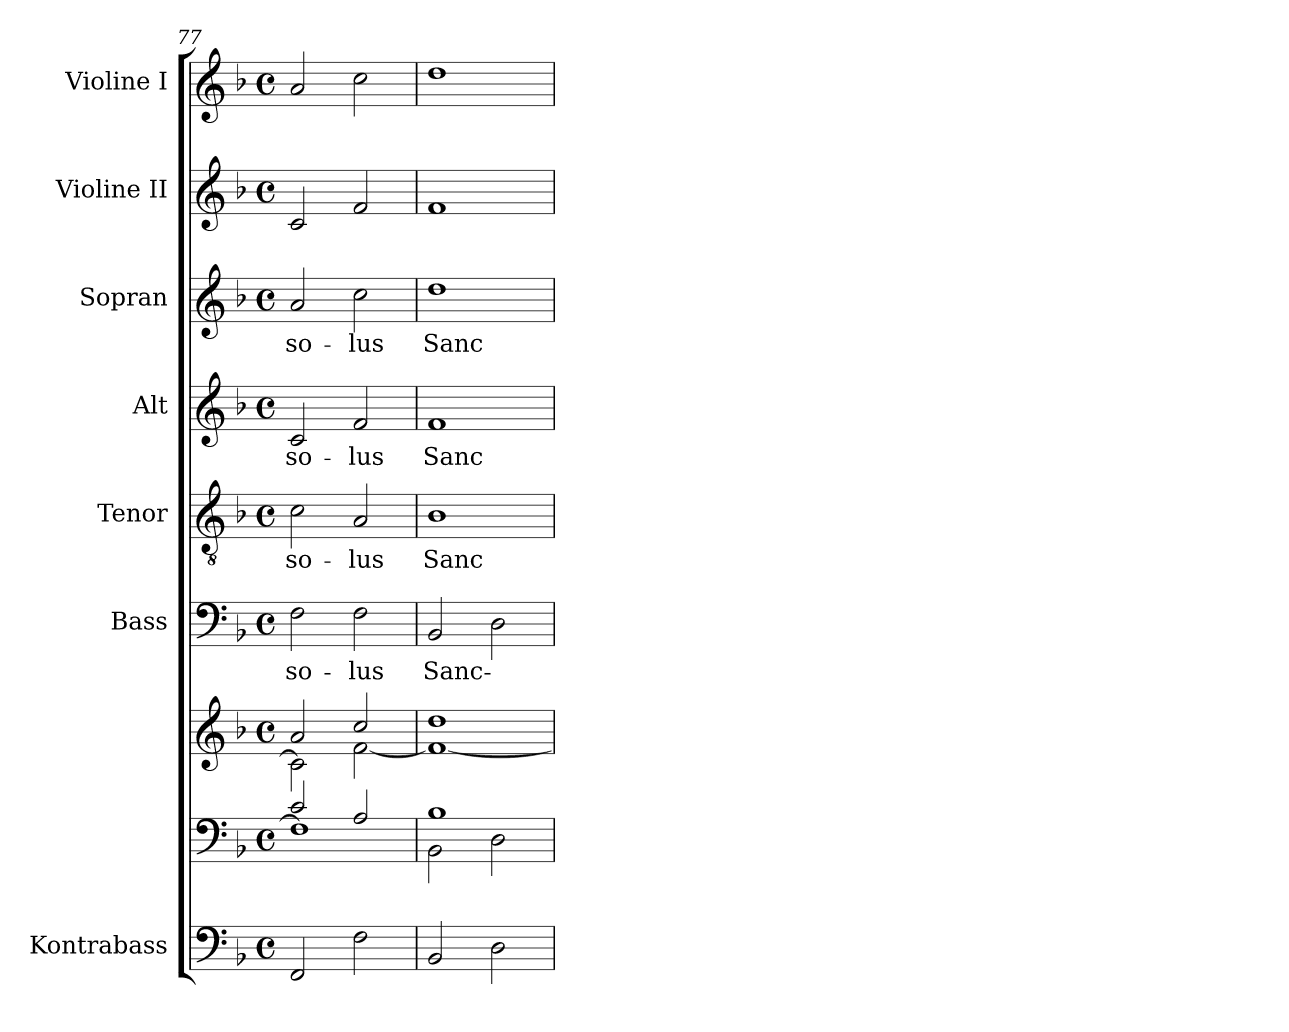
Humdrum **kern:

**kern	**kern	**kern	**kern	**text	**kern	**text	**kern	**text	**kern	**text	**kern	**kern
*part8	*part7	*part7	*part6	*part6	*part5	*part5	*part4	*part4	*part3	*part3	*part2	*part1
*staff9	*staff8	*staff7	*staff6	*staff6	*staff5	*staff5	*staff4	*staff4	*staff3	*staff3	*staff2	*staff1
*I"Kontrabass	*	*	*I"Bass	*	*I"Tenor	*	*I"Alt	*	*I"Sopran	*	*I"Violine II	*I"Violine I
*I'Kb.	*	*	*I'B.	*	*I'T.	*	*I'A.	*	*I'S.	*	*I'Vl. II	*I'Vl. I
!!LO:PB:g=z
*clefF4	*clefF4	*clefG2	*clefF4	*	*clefGv2	*	*clefG2	*	*clefG2	*	*clefG2	*clefG2
*ITrd7c12	*	*	*	*	*	*	*	*	*	*	*	*
*k[b-]	*k[b-]	*k[b-]	*k[b-]	*	*k[b-]	*	*k[b-]	*	*k[b-]	*	*k[b-]	*k[b-]
*F:	*F:	*F:	*F:	*	*F:	*	*F:	*	*F:	*	*F:	*F:
*M4/4	*M4/4	*M4/4	*M4/4	*	*M4/4	*	*M4/4	*	*M4/4	*	*M4/4	*M4/4
*met(c)	*met(c)	*met(c)	*met(c)	*	*met(c)	*	*met(c)	*	*met(c)	*	*met(c)	*met(c)
=77	=77	=77	=77	=77	=77	=77	=77	=77	=77	=77	=77	=77
*	*^	*^	*	*	*	*	*	*	*	*	*	*
!	!	!	!	!	!	!LO:LY:b	!	!LO:LY:b	!	!LO:LY:b	!	!LO:LY:b	!	!
2FFF/	2c/	1F]	2a/	2c\]	2F\	so-	2c\	so-	2c/	so-	2a/	so-	2c/	2a/
!	!	!	!	!	!	!LO:LY:b	!	!LO:LY:b	!	!LO:LY:b	!	!LO:LY:b	!	!
2FF\	2A/	.	2cc/	[<2f\	2F\	-lus	2A/	-lus	2f/	-lus	2cc\	-lus	2f/	2cc\
=78	=78	=78	=78	=78	=78	=78	=78	=78	=78	=78	=78	=78	=78	=78
!	!	!	!	!	!	!LO:LY:b	!	!LO:LY:b	!	!LO:LY:b	!	!LO:LY:b	!	!
2BBB-/	1B-	2BB-\	1dd	1f_	2BB-/	Sanc-	1B-	Sanc-	1f	Sanc-	1dd	Sanc-	1f	1dd
2DD\	.	2D\	.	.	2D\	.	.	.	.	.	.	.	.	.
*	*v	*v	*	*	*	*	*	*	*	*	*	*	*	*
*	*	*v	*v	*	*	*	*	*	*	*	*	*	*
=	=	=	=	=	=	=	=	=	=	=	=	=
*-	*-	*-	*-	*-	*-	*-	*-	*-	*-	*-	*-	*-
